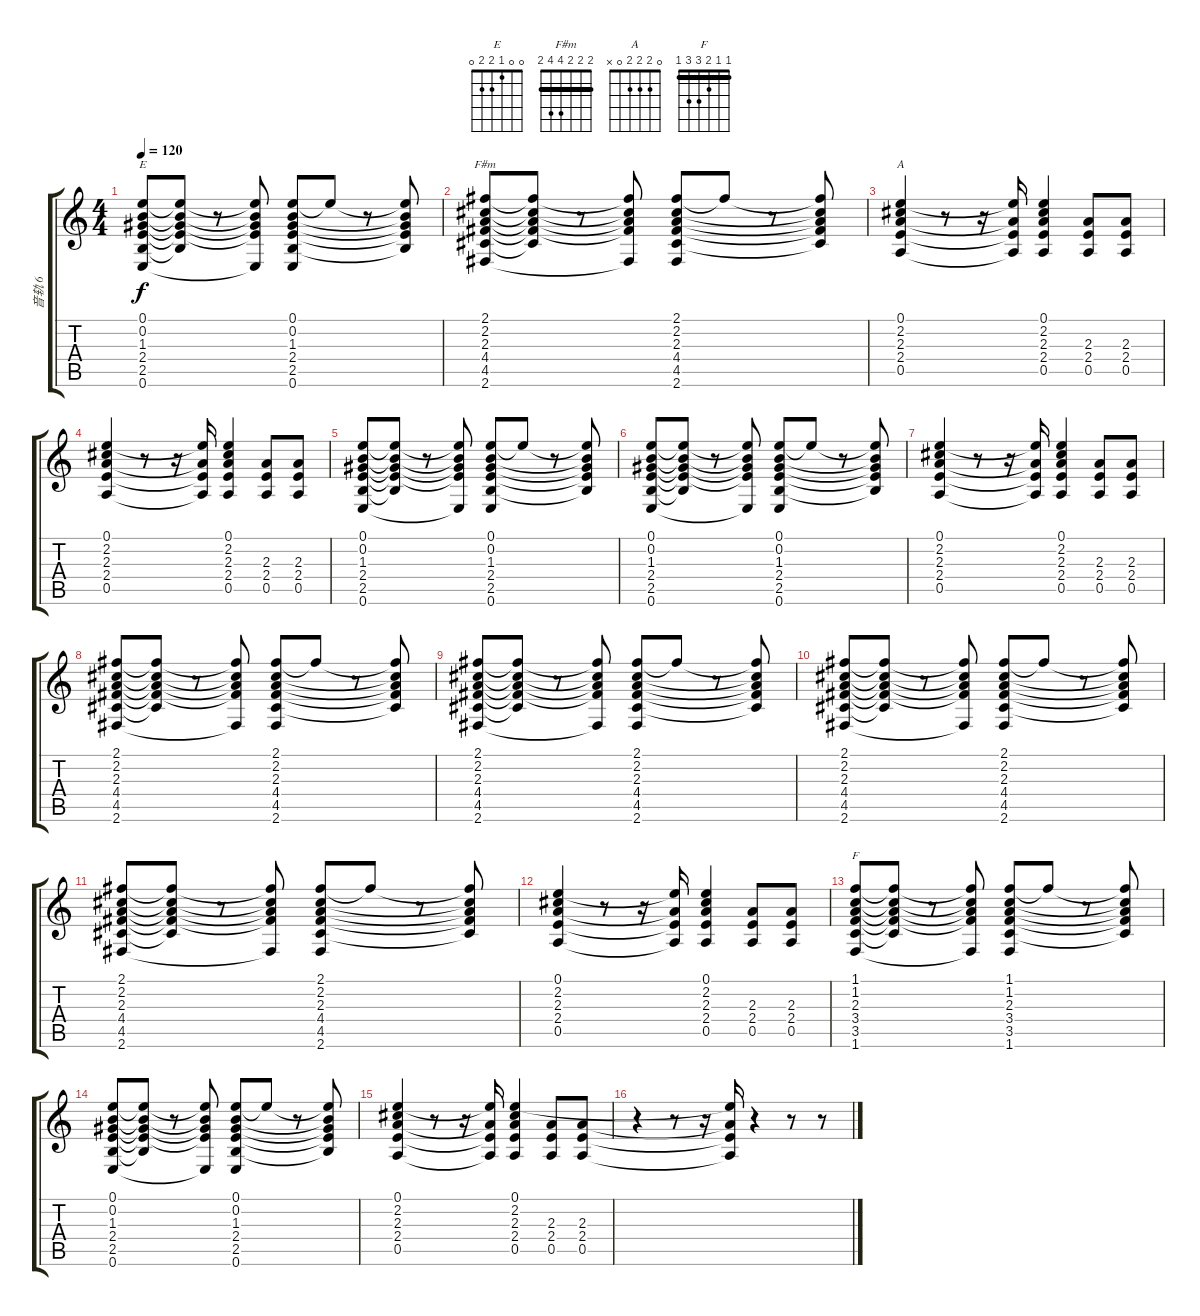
\track ("音轨 6" "音轨 6") {instrument acousticguitarsteel}
\staff {score tabs}
\tuning (E4 B3 G3 D3 A2 E2) {hide}
\chord ("E" 0 0 1 2 2 0)
\chord ("F#m" 2 2 2 4 4 2) {barre 2}
\chord ("A" 0 2 2 2 0 x)
\chord ("F" 1 1 2 3 3 1) {barre 1}
\ts (4 4)
\tempo 120
\clef g2
\ks c
(0.1 0.2 1.3 2.4 2.5 0.6).8{ch "E" dy f} (0.1{t} 0.2{t} 1.3{t} 2.4{t} 2.5{t}).8 r.8 (0.1{t} 0.2{t} 1.3{t} 2.4{t} 0.6{t}).8 (0.1 0.2 1.3 2.4 2.5 0.6).8 0.1{t}.8 r.8 (0.1{t} 0.2{t} 1.3{t} 2.4{t} 2.5{t}).8 |
(2.1 2.2 2.3 4.4 4.5 2.6).8{ch "F#m"} (2.1{t} 2.2{t} 2.3{t} 4.4{t} 4.5{t}).8 r.8 (2.1{t} 2.2{t} 2.3{t} 4.4{t} 2.6{t}).8 (2.1 2.2 2.3 4.4 4.5 2.6).8 2.1{t}.8 r.8 (2.1{t} 2.2{t} 2.3{t} 4.4{t} 4.5{t}).8 |
(0.1 2.2 2.3 2.4 0.5).4{ch "A"} r.8 r.16 (0.1{t} 2.3{t} 2.4{t} 0.5{t}).16 (0.1 2.2 2.3 2.4 0.5).4 (2.3 2.4 0.5).8 (2.3 2.4 0.5).8 |
(0.1 2.2 2.3 2.4 0.5).4 r.8 r.16 (0.1{t} 2.3{t} 2.4{t} 0.5{t}).16 (0.1 2.2 2.3 2.4 0.5).4 (2.3 2.4 0.5).8 (2.3 2.4 0.5).8 |
(0.1 0.2 1.3 2.4 2.5 0.6).8 (0.1{t} 0.2{t} 1.3{t} 2.4{t} 2.5{t}).8 r.8 (0.1{t} 0.2{t} 1.3{t} 2.4{t} 0.6{t}).8 (0.1 0.2 1.3 2.4 2.5 0.6).8 0.1{t}.8 r.8 (0.1{t} 0.2{t} 1.3{t} 2.4{t} 2.5{t}).8 |
(0.1 0.2 1.3 2.4 2.5 0.6).8 (0.1{t} 0.2{t} 1.3{t} 2.4{t} 2.5{t}).8 r.8 (0.1{t} 0.2{t} 1.3{t} 2.4{t} 0.6{t}).8 (0.1 0.2 1.3 2.4 2.5 0.6).8 0.1{t}.8 r.8 (0.1{t} 0.2{t} 1.3{t} 2.4{t} 2.5{t}).8 |
(0.1 2.2 2.3 2.4 0.5).4 r.8 r.16 (0.1{t} 2.3{t} 2.4{t} 0.5{t}).16 (0.1 2.2 2.3 2.4 0.5).4 (2.3 2.4 0.5).8 (2.3 2.4 0.5).8 |
(2.1 2.2 2.3 4.4 4.5 2.6).8 (2.1{t} 2.2{t} 2.3{t} 4.4{t} 4.5{t}).8 r.8 (2.1{t} 2.2{t} 2.3{t} 4.4{t} 2.6{t}).8 (2.1 2.2 2.3 4.4 4.5 2.6).8 2.1{t}.8 r.8 (2.1{t} 2.2{t} 2.3{t} 4.4{t} 4.5{t}).8 |
(2.1 2.2 2.3 4.4 4.5 2.6).8 (2.1{t} 2.2{t} 2.3{t} 4.4{t} 4.5{t}).8 r.8 (2.1{t} 2.2{t} 2.3{t} 4.4{t} 2.6{t}).8 (2.1 2.2 2.3 4.4 4.5 2.6).8 2.1{t}.8 r.8 (2.1{t} 2.2{t} 2.3{t} 4.4{t} 4.5{t}).8 |
(2.1 2.2 2.3 4.4 4.5 2.6).8 (2.1{t} 2.2{t} 2.3{t} 4.4{t} 4.5{t}).8 r.8 (2.1{t} 2.2{t} 2.3{t} 4.4{t} 2.6{t}).8 (2.1 2.2 2.3 4.4 4.5 2.6).8 2.1{t}.8 r.8 (2.1{t} 2.2{t} 2.3{t} 4.4{t} 4.5{t}).8 |
(2.1 2.2 2.3 4.4 4.5 2.6).8 (2.1{t} 2.2{t} 2.3{t} 4.4{t} 4.5{t}).8 r.8 (2.1{t} 2.2{t} 2.3{t} 4.4{t} 2.6{t}).8 (2.1 2.2 2.3 4.4 4.5 2.6).8 2.1{t}.8 r.8 (2.1{t} 2.2{t} 2.3{t} 4.4{t} 4.5{t}).8 |
(0.1 2.2 2.3 2.4 0.5).4 r.8 r.16 (0.1{t} 2.3{t} 2.4{t} 0.5{t}).16 (0.1 2.2 2.3 2.4 0.5).4 (2.3 2.4 0.5).8 (2.3 2.4 0.5).8 |
(1.1 1.2 2.3 3.4 3.5 1.6).8{ch "F"} (1.1{t} 1.2{t} 2.3{t} 3.4{t} 3.5{t}).8 r.8 (1.1{t} 1.2{t} 2.3{t} 3.4{t} 1.6{t}).8 (1.1 1.2 2.3 3.4 3.5 1.6).8 1.1{t}.8 r.8 (1.1{t} 1.2{t} 2.3{t} 3.4{t} 3.5{t}).8 |
(0.1 0.2 1.3 2.4 2.5 0.6).8 (0.1{t} 0.2{t} 1.3{t} 2.4{t} 2.5{t}).8 r.8 (0.1{t} 0.2{t} 1.3{t} 2.4{t} 0.6{t}).8 (0.1 0.2 1.3 2.4 2.5 0.6).8 0.1{t}.8 r.8 (0.1{t} 0.2{t} 1.3{t} 2.4{t} 2.5{t}).8 |
(0.1 2.2 2.3 2.4 0.5).4 r.8 r.16 (0.1{t} 2.3{t} 2.4{t} 0.5{t}).16 (0.1 2.2 2.3 2.4 0.5).4 (2.3 2.4 0.5).8 (2.3 2.4 0.5).8 |
r.4 r.8 r.16 (0.1{t} 2.3{t} 2.4{t} 0.5{t}).16 r.4 r.8 r.8
